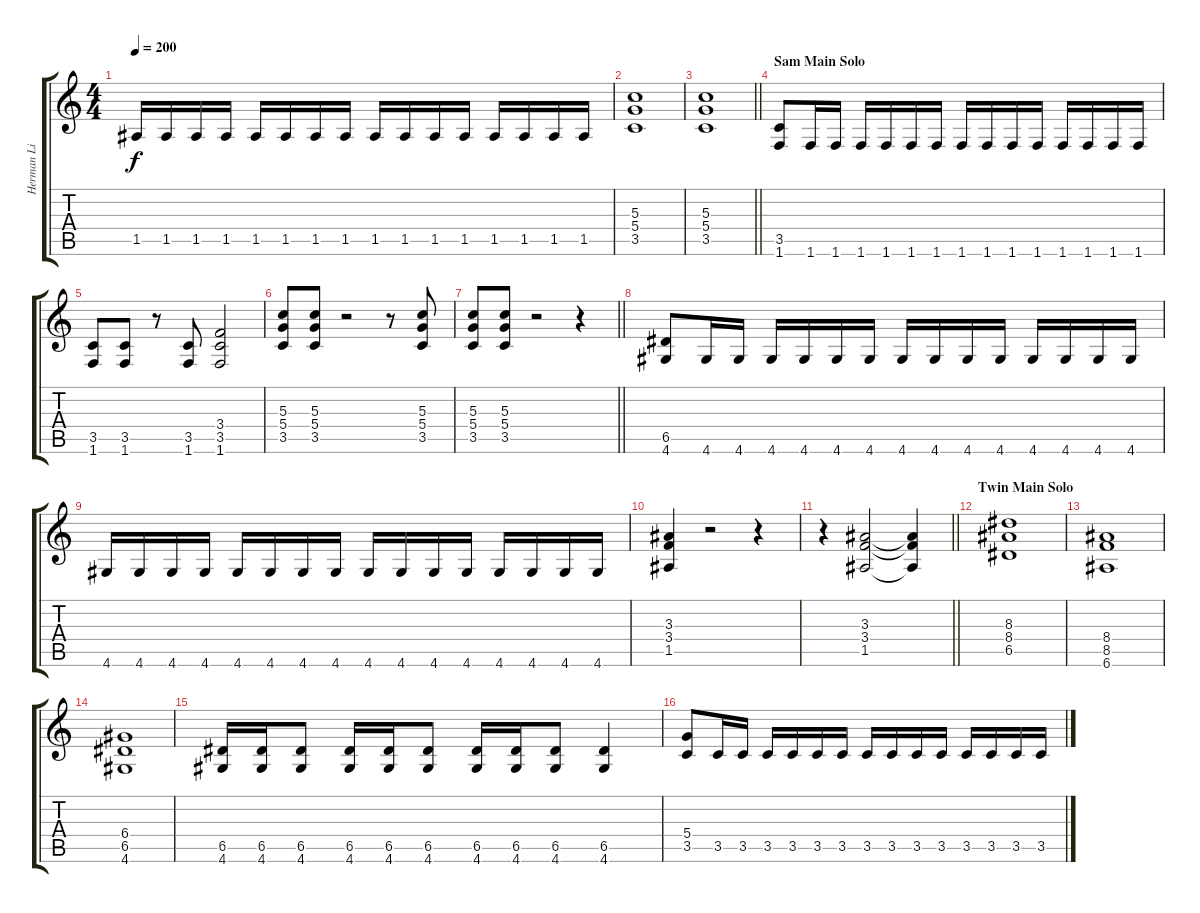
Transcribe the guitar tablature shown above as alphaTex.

\track ("Herman Li (Rythm Guitar)" "Herman Li ") {instrument overdrivenguitar}
\staff {score tabs}
\tuning (E4 B3 G3 D3 A2 E2) {hide}
\ts (4 4)
\tempo 200
\clef g2
\ks aminor
1.5.16{dy f} 1.5.16 1.5.16 1.5.16 1.5.16 1.5.16 1.5.16 1.5.16 1.5.16 1.5.16 1.5.16 1.5.16 1.5.16 1.5.16 1.5.16 1.5.16 |
(5.3 5.4 3.5).1 |
\barLineRight lightlight
(5.3 5.4 3.5).1 |
\section ("" "Sam Main Solo")
(3.5 1.6).8 1.6.16 1.6.16 1.6.16 1.6.16 1.6.16 1.6.16 1.6.16 1.6.16 1.6.16 1.6.16 1.6.16 1.6.16 1.6.16 1.6.16 |
(3.5 1.6).8 (3.5 1.6).8 r.8 (3.5 1.6).8 (3.4 3.5 1.6).2 |
(5.3 5.4 3.5).8 (5.3 5.4 3.5).8 r.2 r.8 (5.3 5.4 3.5).8 |
\barLineRight lightlight
(5.3 5.4 3.5).8 (5.3 5.4 3.5).8 r.2 r.4 |
(6.5 4.6).8 4.6.16 4.6.16 4.6.16 4.6.16 4.6.16 4.6.16 4.6.16 4.6.16 4.6.16 4.6.16 4.6.16 4.6.16 4.6.16 4.6.16 |
4.6.16 4.6.16 4.6.16 4.6.16 4.6.16 4.6.16 4.6.16 4.6.16 4.6.16 4.6.16 4.6.16 4.6.16 4.6.16 4.6.16 4.6.16 4.6.16 |
(3.3 3.4 1.5).4 r.2 r.4 |
\barLineRight lightlight
r.4 (3.3 3.4 1.5).2 (3.3{t} 3.4{t} 1.5{t}).4 |
\section ("" "Twin Main Solo")
(8.3 8.4 6.5).1 |
(8.4 8.5 6.6).1 |
(6.4 6.5 4.6).1 |
(6.5 4.6).16 (6.5 4.6).16 (6.5 4.6).8 (6.5 4.6).16 (6.5 4.6).16 (6.5 4.6).8 (6.5 4.6).16 (6.5 4.6).16 (6.5 4.6).8 (6.5 4.6).4 |
(5.4 3.5).8 3.5.16 3.5.16 3.5.16 3.5.16 3.5.16 3.5.16 3.5.16 3.5.16 3.5.16 3.5.16 3.5.16 3.5.16 3.5.16 3.5.16
